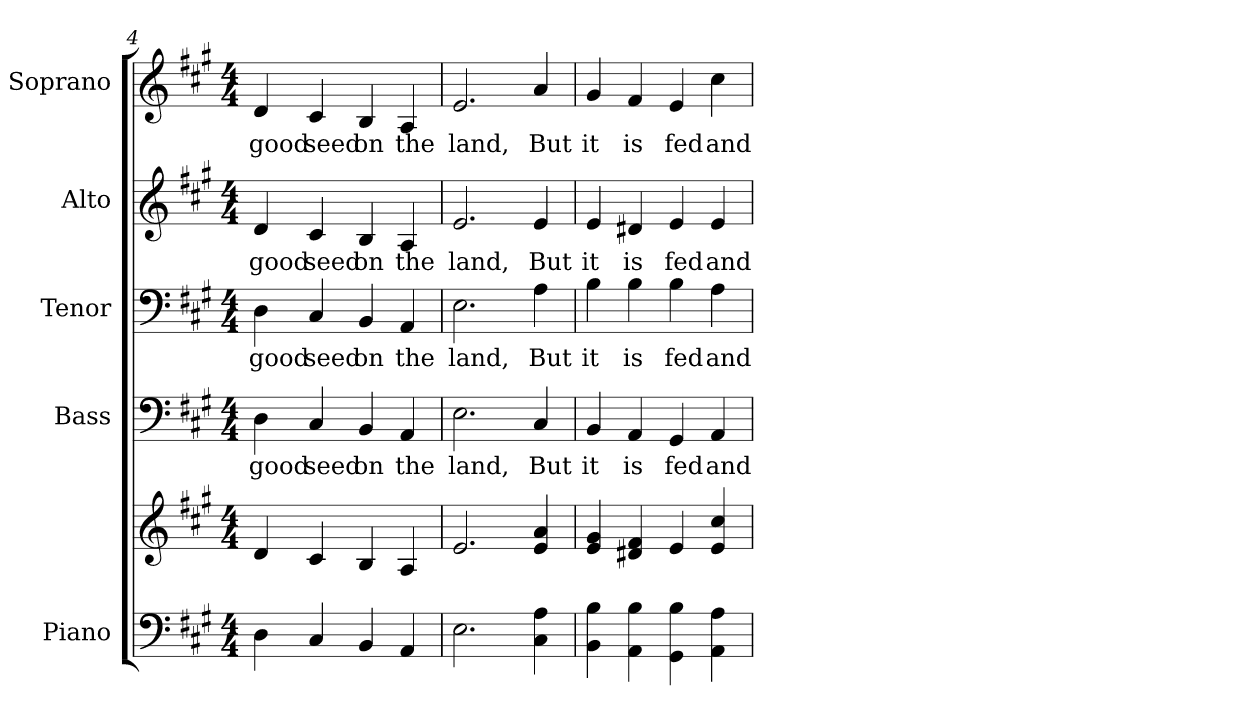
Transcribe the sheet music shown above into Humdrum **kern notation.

**kern	**kern	**kern	**text	**kern	**text	**kern	**text	**kern	**text
*part5	*part5	*part4	*part4	*part3	*part3	*part2	*part2	*part1	*part1
*staff6	*staff5	*staff4	*staff4	*staff3	*staff3	*staff2	*staff2	*staff1	*staff1
*I"Piano	*	*I"Bass	*	*I"Tenor	*	*I"Alto	*	*I"Soprano	*
*I'Pno.	*	*I'B.	*	*I'T.	*	*I'A.	*	*I'S.	*
!!LO:PB:g=z
*clefF4	*clefG2	*clefF4	*	*clefF4	*	*clefG2	*	*clefG2	*
*k[f#c#g#]	*k[f#c#g#]	*k[f#c#g#]	*	*k[f#c#g#]	*	*k[f#c#g#]	*	*k[f#c#g#]	*
*A:	*A:	*A:	*	*A:	*	*A:	*	*A:	*
*M4/4	*M4/4	*M4/4	*	*M4/4	*	*M4/4	*	*M4/4	*
=4	=4	=4	=4	=4	=4	=4	=4	=4	=4
!	!	!	!LO:LY:b:color=#000000	!	!	!	!	!	!
!	!	!	!	!	!LO:LY:b:color=#000000	!	!	!	!
!	!	!	!	!	!	!	!LO:LY:b:color=#000000	!	!
!	!	!	!	!	!	!	!	!	!LO:LY:b:color=#000000
4Di\	4di/	4Di\	good	4Di\	good	4di/	good	4di/	good
!	!	!	!LO:LY:b:color=#000000	!	!	!	!	!	!
!	!	!	!	!	!LO:LY:b:color=#000000	!	!	!	!
!	!	!	!	!	!	!	!LO:LY:b:color=#000000	!	!
!	!	!	!	!	!	!	!	!	!LO:LY:b:color=#000000
4C#i/	4c#i/	4C#i/	seed	4C#i/	seed	4c#i/	seed	4c#i/	seed
!	!	!	!LO:LY:b:color=#000000	!	!	!	!	!	!
!	!	!	!	!	!LO:LY:b:color=#000000	!	!	!	!
!	!	!	!	!	!	!	!LO:LY:b:color=#000000	!	!
!	!	!	!	!	!	!	!	!	!LO:LY:b:color=#000000
4BBi/	4Bi/	4BBi/	on	4BBi/	on	4Bi/	on	4Bi/	on
!	!	!	!LO:LY:b:color=#000000	!	!	!	!	!	!
!	!	!	!	!	!LO:LY:b:color=#000000	!	!	!	!
!	!	!	!	!	!	!	!LO:LY:b:color=#000000	!	!
!	!	!	!	!	!	!	!	!	!LO:LY:b:color=#000000
4AAi/	4Ai/	4AAi/	the	4AAi/	the	4Ai/	the	4Ai/	the
=5	=5	=5	=5	=5	=5	=5	=5	=5	=5
!	!	!	!LO:LY:b:color=#000000	!	!	!	!	!	!
!	!	!	!	!	!LO:LY:b:color=#000000	!	!	!	!
!	!	!	!	!	!	!	!LO:LY:b:color=#000000	!	!
!	!	!	!	!	!	!	!	!	!LO:LY:b:color=#000000
2.Ei\	2.ei/	2.Ei\	land,	2.Ei\	land,	2.ei/	land,	2.ei/	land,
!	!	!	!LO:LY:b:color=#000000	!	!	!	!	!	!
!	!	!	!	!	!LO:LY:b:color=#000000	!	!	!	!
!	!	!	!	!	!	!	!LO:LY:b:color=#000000	!	!
!	!	!	!	!	!	!	!	!	!LO:LY:b:color=#000000
4C#i\ 4Ai	4ei/ 4ai	4C#i/	But	4Ai\	But	4ei/	But	4ai/	But
!!LO:PB:g=z
=6	=6	=6	=6	=6	=6	=6	=6	=6	=6
!	!	!	!LO:LY:b:color=#000000	!	!	!	!	!	!
!	!	!	!	!	!LO:LY:b:color=#000000	!	!	!	!
!	!	!	!	!	!	!	!LO:LY:b:color=#000000	!	!
!	!	!	!	!	!	!	!	!	!LO:LY:b:color=#000000
4BBi\ 4Bi	4ei/ 4g#i	4BBi/	it	4Bi\	it	4ei/	it	4g#i/	it
!	!	!	!LO:LY:b:color=#000000	!	!	!	!	!	!
!	!	!	!	!	!LO:LY:b:color=#000000	!	!	!	!
!	!	!	!	!	!	!	!LO:LY:b:color=#000000	!	!
!	!	!	!	!	!	!	!	!	!LO:LY:b:color=#000000
4AAi\ 4Bi	4d#Xi/ 4f#i	4AAi/	is	4Bi\	is	4d#Xi/	is	4f#i/	is
!	!	!	!LO:LY:b:color=#000000	!	!	!	!	!	!
!	!	!	!	!	!LO:LY:b:color=#000000	!	!	!	!
!	!	!	!	!	!	!	!LO:LY:b:color=#000000	!	!
!	!	!	!	!	!	!	!	!	!LO:LY:b:color=#000000
4GG#i\ 4Bi	4ei/	4GG#i/	fed	4Bi\	fed	4ei/	fed	4ei/	fed
!	!	!	!LO:LY:b:color=#000000	!	!	!	!	!	!
!	!	!	!	!	!LO:LY:b:color=#000000	!	!	!	!
!	!	!	!	!	!	!	!LO:LY:b:color=#000000	!	!
!	!	!	!	!	!	!	!	!	!LO:LY:b:color=#000000
4AAi\ 4Ai	4ei/ 4cc#i	4AAi/	and	4Ai\	and	4ei/	and	4cc#i\	and
=	=	=	=	=	=	=	=	=	=
*-	*-	*-	*-	*-	*-	*-	*-	*-	*-
